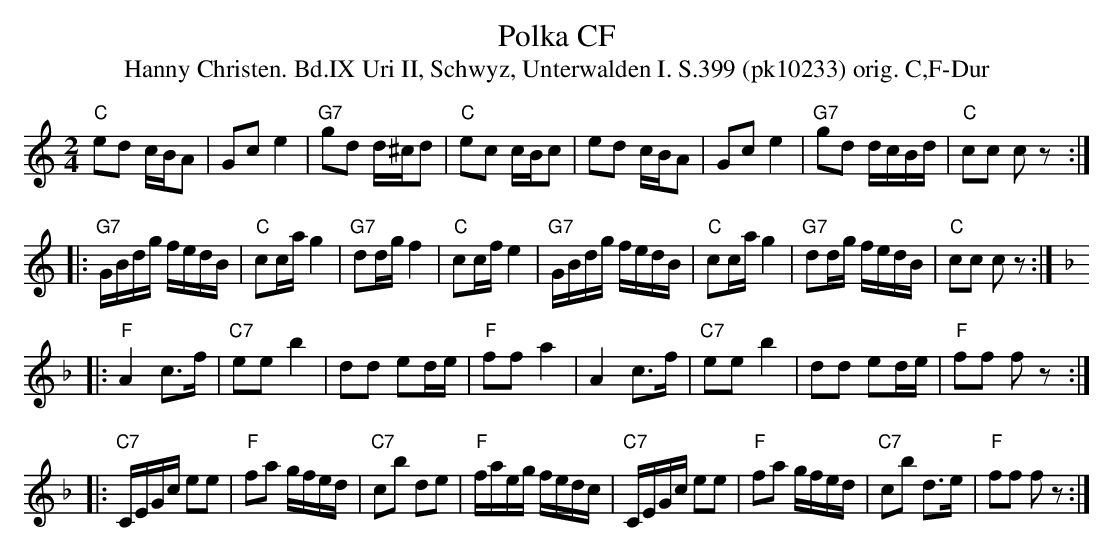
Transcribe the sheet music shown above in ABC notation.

X:1
T: Polka CF
T:Hanny Christen. Bd.IX Uri II, Schwyz, Unterwalden I. S.399 (pk10233) orig. C,F-Dur
M:2/4
L:1/16
K:C
"C"e2d2 cBA2 | G2c2 e4 | "G7"g2d2 d^cd2 | "C"e2c2 cBc2 | e2d2 cBA2 |  G2c2 e4 | "G7"g2d2 dcBd | "C"c2c2 c2 z2 :|
|: "G7"GBdg fedB | "C"c2ca g4 | "G7"d2dg f4 | "C"c2cf e4 | "G7"GBdg fedB | "C"c2ca g4 | "G7"d2dg fedB | "C"c2c2 c2 z2 :|
K:F
L:1/8
|: "F"A2 c>f | "C7"ee b2 | dd ed/e/ | "F"ff a2 | A2 c>f | "C7"ee b2 | dd ed/e/ | "F"ff f z :: [L:1/16]
"C7"CEGc e2e2 | "F"f2a2 gfed | "C7"c2b2 d2e2 | "F"faeg fedc | "C7"CEGc e2e2 | "F"f2a2 gfed | "C7"c2b2 d3e | "F"f2f2 f2 z2 :|
